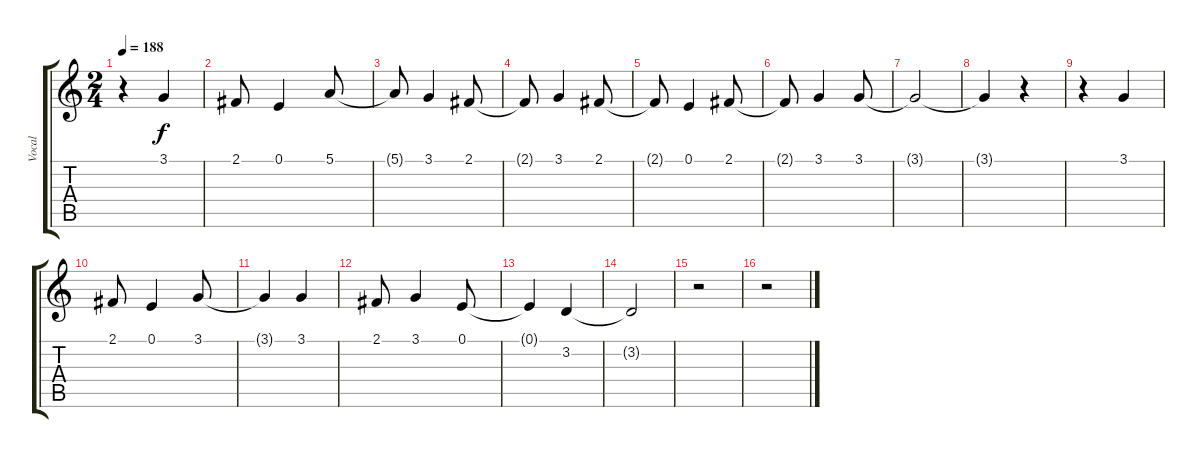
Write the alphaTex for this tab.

\track ("Vocal" "Vocal") {instrument viola}
\staff {score tabs}
\tuning (E4 B3 G3 D3 A2 E2) {hide}
\ts (2 4)
\tempo 188
\clef g2
\ks c
r.4{dy f} 3.1.4 |
2.1.8 0.1.4 5.1.8 |
5.1{t}.8 3.1.4 2.1.8 |
2.1{t}.8 3.1.4 2.1.8 |
2.1{t}.8 0.1.4 2.1.8 |
2.1{t}.8 3.1.4 3.1.8 |
3.1{t}.2 |
3.1{t}.4 r.4 |
r.4 3.1.4 |
2.1.8 0.1.4 3.1.8 |
3.1{t}.4 3.1.4 |
2.1.8 3.1.4 0.1.8 |
0.1{t}.4 3.2.4 |
3.2{t}.2 |
r.2 |
r.2
